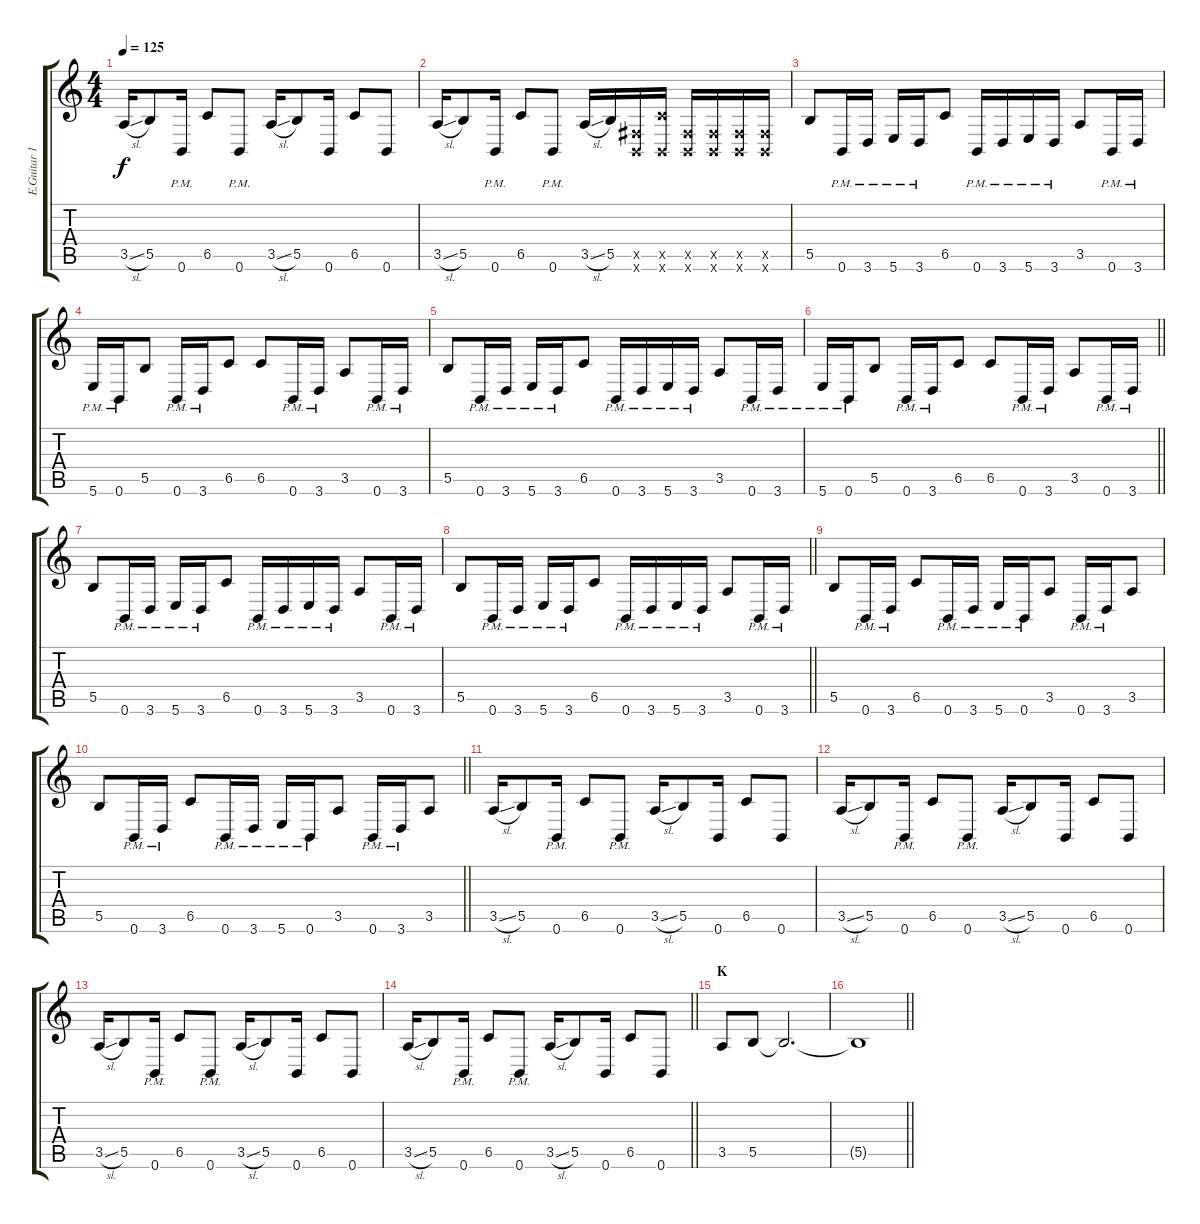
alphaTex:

\track ("E.Guitar 1" "E.Guitar 1") {instrument overdrivenguitar}
\staff {score tabs}
\tuning (Db4 Ab3 E3 B2 Gb2 B1) {hide}
\ts (4 4)
\tempo 125
\clef g2
\ks c
3.5{sl}.16{dy f} 5.5.8 0.6{pm}.16 6.5.8 0.6{pm}.8 3.5{sl}.16 5.5.8 0.6.16 6.5.8 0.6.8 |
3.5{sl}.16 5.5.8 0.6{pm}.16 6.5.8 0.6{pm}.8 3.5{sl}.16 5.5.16 (0.5{x} 0.6{x}).16 (6.5{x} 0.6{x}).16 (0.5{x} 0.6{x}).16 (0.5{x} 0.6{x}).16 (0.5{x} 0.6{x}).16 (0.5{x} 0.6{x}).16 |
5.5.8 0.6{pm}.16 3.6{pm}.16 5.6{pm}.16 3.6{pm}.16 6.5.8 0.6{pm}.16 3.6{pm}.16 5.6{pm}.16 3.6{pm}.16 3.5.8 0.6{pm}.16 3.6{pm}.16 |
5.6{pm}.16 0.6{pm}.16 5.5.8 0.6{pm}.16 3.6{pm}.16 6.5.8 6.5.8 0.6{pm}.16 3.6{pm}.16 3.5.8 0.6{pm}.16 3.6{pm}.16 |
5.5.8 0.6{pm}.16 3.6{pm}.16 5.6{pm}.16 3.6{pm}.16 6.5.8 0.6{pm}.16 3.6{pm}.16 5.6{pm}.16 3.6{pm}.16 3.5.8 0.6{pm}.16 3.6{pm}.16 |
\barLineRight lightlight
5.6{pm}.16 0.6{pm}.16 5.5.8 0.6{pm}.16 3.6{pm}.16 6.5.8 6.5.8 0.6{pm}.16 3.6{pm}.16 3.5.8 0.6{pm}.16 3.6{pm}.16 |
5.5.8 0.6{pm}.16 3.6{pm}.16 5.6{pm}.16 3.6{pm}.16 6.5.8 0.6{pm}.16 3.6{pm}.16 5.6{pm}.16 3.6{pm}.16 3.5.8 0.6{pm}.16 3.6{pm}.16 |
\barLineRight lightlight
5.5.8 0.6{pm}.16 3.6{pm}.16 5.6{pm}.16 3.6{pm}.16 6.5.8 0.6{pm}.16 3.6{pm}.16 5.6{pm}.16 3.6{pm}.16 3.5.8 0.6{pm}.16 3.6{pm}.16 |
5.5.8 0.6{pm}.16 3.6{pm}.16 6.5.8 0.6{pm}.16 3.6{pm}.16 5.6{pm}.16 0.6{pm}.16 3.5.8 0.6{pm}.16 3.6{pm}.16 3.5.8 |
\barLineRight lightlight
5.5.8 0.6{pm}.16 3.6{pm}.16 6.5.8 0.6{pm}.16 3.6{pm}.16 5.6{pm}.16 0.6{pm}.16 3.5.8 0.6{pm}.16 3.6{pm}.16 3.5.8 |
3.5{sl}.16 5.5.8 0.6{pm}.16 6.5.8 0.6{pm}.8 3.5{sl}.16 5.5.8 0.6.16 6.5.8 0.6.8 |
3.5{sl}.16 5.5.8 0.6{pm}.16 6.5.8 0.6{pm}.8 3.5{sl}.16 5.5.8 0.6.16 6.5.8 0.6.8 |
3.5{sl}.16 5.5.8 0.6{pm}.16 6.5.8 0.6{pm}.8 3.5{sl}.16 5.5.8 0.6.16 6.5.8 0.6.8 |
\barLineRight lightlight
3.5{sl}.16 5.5.8 0.6{pm}.16 6.5.8 0.6{pm}.8 3.5{sl}.16 5.5.8 0.6.16 6.5.8 0.6.8 |
\section ("" "K")
3.5.8 5.5.8 5.5{t}.2{d} |
\barLineRight lightlight
5.5{t}.1
